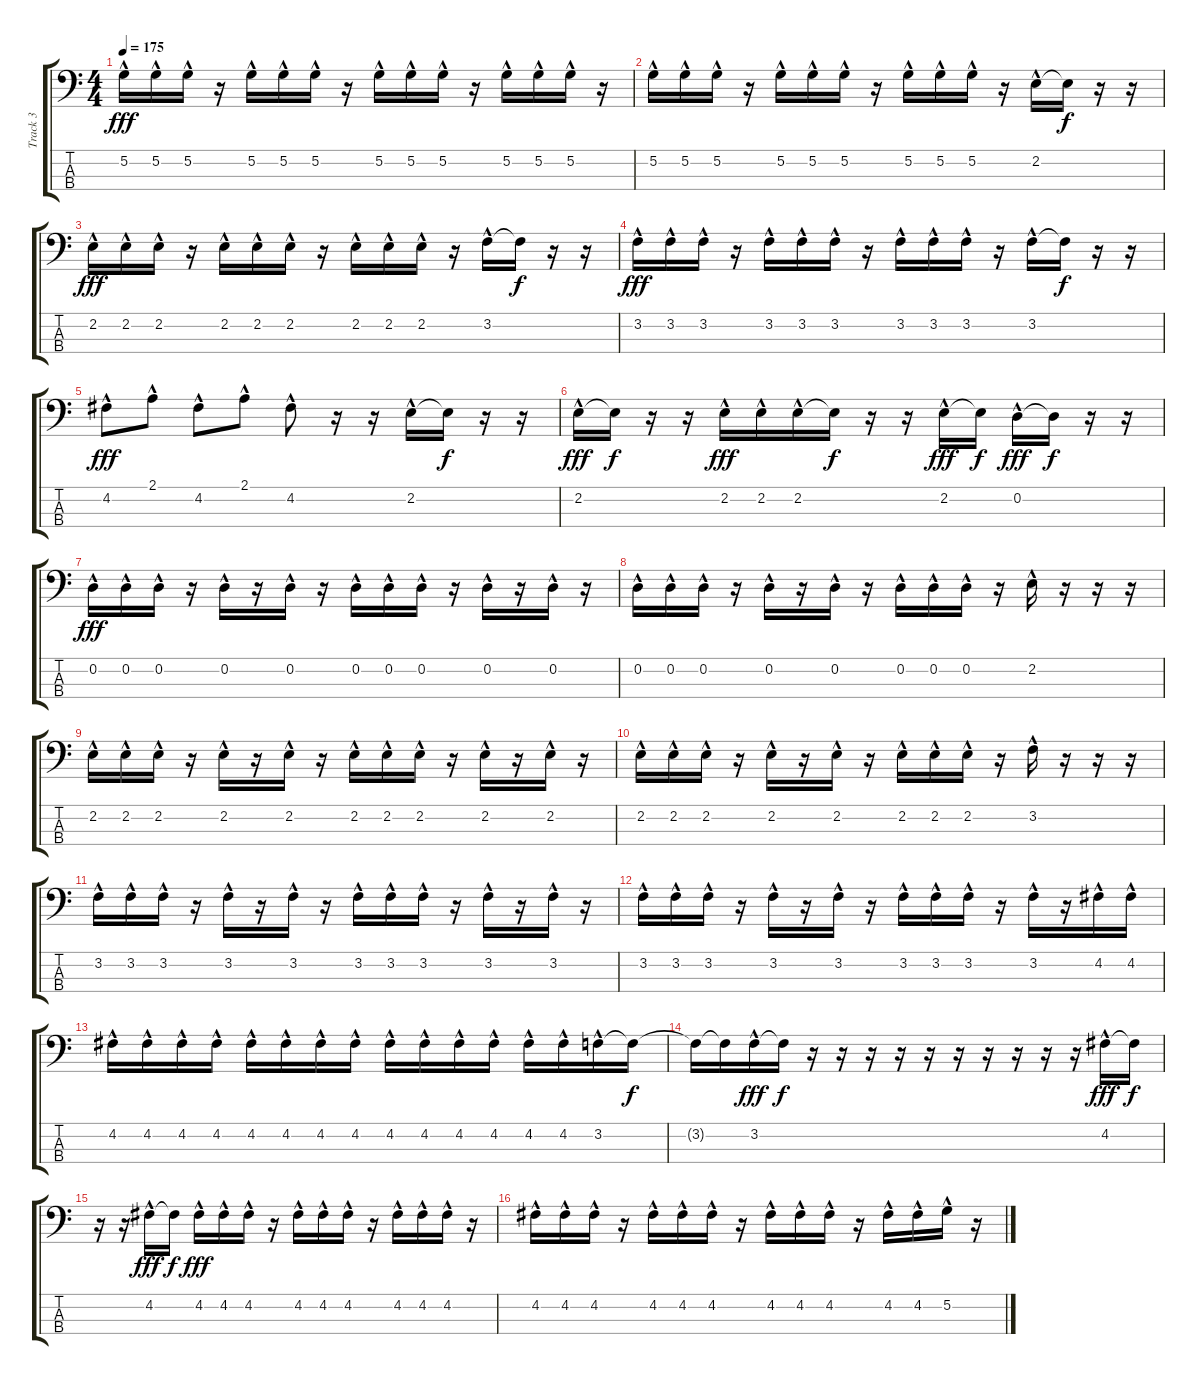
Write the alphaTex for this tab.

\track ("Track 3" "Track 3") {instrument electricbassfinger}
\staff {score tabs}
\tuning (G2 D2 A1 E1) {hide}
\ts (4 4)
\tempo 175
\clef f4
\ks c
5.2{hac}.16{dy fff} 5.2{hac}.16 5.2{hac}.16 r.16 5.2{hac}.16 5.2{hac}.16 5.2{hac}.16 r.16 5.2{hac}.16 5.2{hac}.16 5.2{hac}.16 r.16 5.2{hac}.16 5.2{hac}.16 5.2{hac}.16 r.16 |
5.2{hac}.16 5.2{hac}.16 5.2{hac}.16 r.16 5.2{hac}.16 5.2{hac}.16 5.2{hac}.16 r.16 5.2{hac}.16 5.2{hac}.16 5.2{hac}.16 r.16 2.2{hac}.16 2.2{t}.16{dy f} r.16 r.16 |
2.2{hac}.16{dy fff} 2.2{hac}.16 2.2{hac}.16 r.16 2.2{hac}.16 2.2{hac}.16 2.2{hac}.16 r.16 2.2{hac}.16 2.2{hac}.16 2.2{hac}.16 r.16 3.2{hac}.16 3.2{t}.16{dy f} r.16 r.16 |
3.2{hac}.16{dy fff} 3.2{hac}.16 3.2{hac}.16 r.16 3.2{hac}.16 3.2{hac}.16 3.2{hac}.16 r.16 3.2{hac}.16 3.2{hac}.16 3.2{hac}.16 r.16 3.2{hac}.16 3.2{t}.16{dy f} r.16 r.16 |
4.2{hac}.8{dy fff} 2.1{hac}.8 4.2{hac}.8 2.1{hac}.8 4.2{hac}.8 r.16 r.16 2.2{hac}.16 2.2{t}.16{dy f} r.16 r.16 |
2.2{hac}.16{dy fff} 2.2{t}.16{dy f} r.16 r.16 2.2{hac}.16{dy fff} 2.2{hac}.16 2.2{hac}.16 2.2{t}.16{dy f} r.16 r.16 2.2{hac}.16{dy fff} 2.2{t}.16{dy f} 0.2{hac}.16{dy fff} 0.2{t}.16{dy f} r.16 r.16 |
0.2{hac}.16{dy fff} 0.2{hac}.16 0.2{hac}.16 r.16 0.2{hac}.16 r.16 0.2{hac}.16 r.16 0.2{hac}.16 0.2{hac}.16 0.2{hac}.16 r.16 0.2{hac}.16 r.16 0.2{hac}.16 r.16 |
0.2{hac}.16 0.2{hac}.16 0.2{hac}.16 r.16 0.2{hac}.16 r.16 0.2{hac}.16 r.16 0.2{hac}.16 0.2{hac}.16 0.2{hac}.16 r.16 2.2{hac}.16 r.16 r.16 r.16 |
2.2{hac}.16 2.2{hac}.16 2.2{hac}.16 r.16 2.2{hac}.16 r.16 2.2{hac}.16 r.16 2.2{hac}.16 2.2{hac}.16 2.2{hac}.16 r.16 2.2{hac}.16 r.16 2.2{hac}.16 r.16 |
2.2{hac}.16 2.2{hac}.16 2.2{hac}.16 r.16 2.2{hac}.16 r.16 2.2{hac}.16 r.16 2.2{hac}.16 2.2{hac}.16 2.2{hac}.16 r.16 3.2{hac}.16 r.16 r.16 r.16 |
3.2{hac}.16 3.2{hac}.16 3.2{hac}.16 r.16 3.2{hac}.16 r.16 3.2{hac}.16 r.16 3.2{hac}.16 3.2{hac}.16 3.2{hac}.16 r.16 3.2{hac}.16 r.16 3.2{hac}.16 r.16 |
3.2{hac}.16 3.2{hac}.16 3.2{hac}.16 r.16 3.2{hac}.16 r.16 3.2{hac}.16 r.16 3.2{hac}.16 3.2{hac}.16 3.2{hac}.16 r.16 3.2{hac}.16 r.16 4.2{hac}.16 4.2{hac}.16 |
4.2{hac}.16 4.2{hac}.16 4.2{hac}.16 4.2{hac}.16 4.2{hac}.16 4.2{hac}.16 4.2{hac}.16 4.2{hac}.16 4.2{hac}.16 4.2{hac}.16 4.2{hac}.16 4.2{hac}.16 4.2{hac}.16 4.2{hac}.16 3.2{hac}.16 3.2{t}.16{dy f} |
3.2{t}.16 3.2{t}.16 3.2{hac}.16{dy fff} 3.2{t}.16{dy f} r.16 r.16 r.16 r.16 r.16 r.16 r.16 r.16 r.16 r.16 4.2{hac}.16{dy fff} 4.2{t}.16{dy f} |
r.16 r.16 4.2{hac}.16{dy fff} 4.2{t}.16{dy f} 4.2{hac}.16{dy fff} 4.2{hac}.16 4.2{hac}.16 r.16 4.2{hac}.16 4.2{hac}.16 4.2{hac}.16 r.16 4.2{hac}.16 4.2{hac}.16 4.2{hac}.16 r.16 |
4.2{hac}.16 4.2{hac}.16 4.2{hac}.16 r.16 4.2{hac}.16 4.2{hac}.16 4.2{hac}.16 r.16 4.2{hac}.16 4.2{hac}.16 4.2{hac}.16 r.16 4.2{hac}.16 4.2{hac}.16 5.2{hac}.16 r.16
